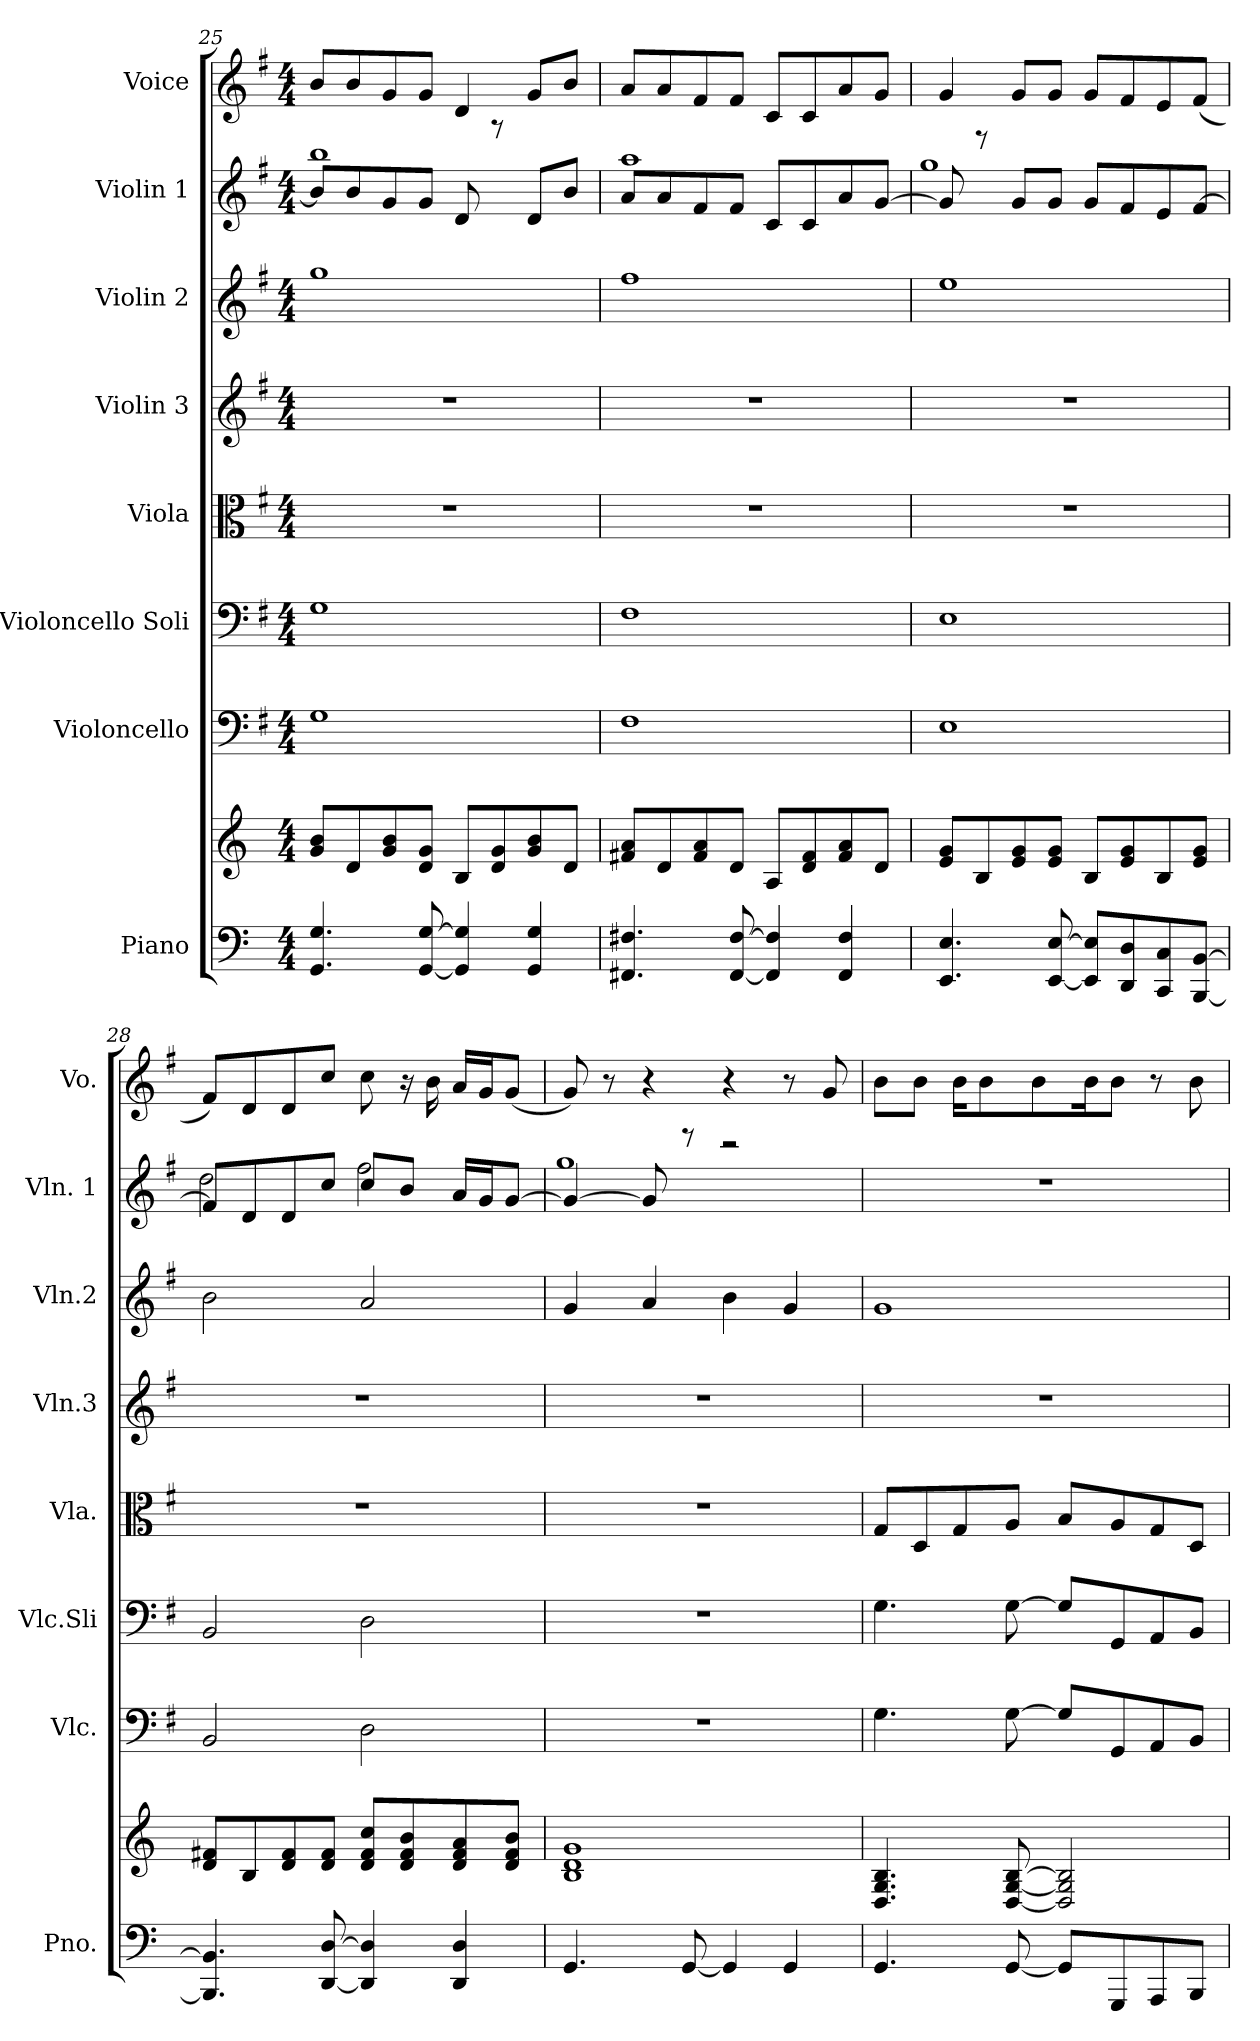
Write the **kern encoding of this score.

**kern	**kern	**kern	**kern	**kern	**kern	**kern	**kern	**kern
*part8	*part8	*part7	*part6	*part5	*part4	*part3	*part2	*part1
*staff9	*staff8	*staff7	*staff6	*staff5	*staff4	*staff3	*staff2	*staff1
*I"Piano	*	*I"Violoncello	*I"Violoncello Soli	*I"Viola	*I"Violin 3	*I"Violin 2	*I"Violin 1	*I"Voice
*I'Pno.	*	*I'Vlc.	*I'Vlc.Sli	*I'Vla.	*I'Vln.3	*I'Vln.2	*I'Vln. 1	*I'Vo.
*clefF4	*clefG2	*clefF4	*clefF4	*clefC3	*clefG2	*clefG2	*clefG2	*clefG2
*k[]	*k[]	*k[f#]	*k[f#]	*k[f#]	*k[f#]	*k[f#]	*k[f#]	*k[f#]
*M4/4	*M4/4	*M4/4	*M4/4	*M4/4	*M4/4	*M4/4	*M4/4	*M4/4
=25	=25	=25	=25	=25	=25	=25	=25	=25
*	*	*	*	*	*	*	*^	*
4.GG/ 4.G/	8g/ 8b/L	1G	1G	1r	1r	1gg	8b/L]	1bb	8b/L
.	8d/	.	.	.	.	.	8b/	.	8b/
.	8g/ 8b/	.	.	.	.	.	8g/	.	8g/
[8GG/ [8G/	8d/ 8g/J	.	.	.	.	.	8g/J	.	8g/J
4GG/] 4G/]	8B/L	.	.	.	.	.	8d/	.	4d/
.	8d/ 8g/	.	.	.	.	.	8r	.	.
4GG/ 4G/	8g/ 8b/	.	.	.	.	.	8d/L	.	8g/L
.	8d/J	.	.	.	.	.	8b/J	.	8b/J
=26	=26	=26	=26	=26	=26	=26	=26	=26	=26
4.FF#X/ 4.F#X/	8f#X/ 8a/L	1F#	1F#	1r	1r	1ff#	8a/L	1aa	8a/L
.	8d/	.	.	.	.	.	8a/	.	8a/
.	8f#/ 8a/	.	.	.	.	.	8f#/	.	8f#/
[8FF#/ [8F#/	8d/J	.	.	.	.	.	8f#/J	.	8f#/J
4FF#/] 4F#/]	8A/L	.	.	.	.	.	8c/L	.	8c/L
.	8d/ 8f#/	.	.	.	.	.	8c/	.	8c/
4FF#/ 4F#/	8f#/ 8a/	.	.	.	.	.	8a/	.	8a/
.	8d/J	.	.	.	.	.	[8g/J	.	8g/J
!!LO:PB:g=z
=27	=27	=27	=27	=27	=27	=27	=27	=27	=27
4.EE/ 4.E/	8e/ 8g/L	1E	1E	1r	1r	1ee	8g/]	1gg	4g/
.	8B/	.	.	.	.	.	8r	.	.
.	8e/ 8g/	.	.	.	.	.	8g/L	.	8g/L
[8EE/ [8E/	8e/ 8g/J	.	.	.	.	.	8g/J	.	8g/J
8EE/] 8E/]L	8B/L	.	.	.	.	.	8g/L	.	8g/L
8DD/ 8D/	8e/ 8g/	.	.	.	.	.	8f#/	.	8f#/
8CC/ 8C/	8B/	.	.	.	.	.	8e/	.	8e/
[8BBB/ [8BB/J	8e/ 8g/J	.	.	.	.	.	[8f#/J	.	(8f#/J
=28	=28	=28	=28	=28	=28	=28	=28	=28	=28
4.BBB/] 4.BB/]	8d/ 8f#X/L	2BB/	2BB/	1r	1r	2b\	8f#/L]	2dd\	8f#/L)
.	8B/	.	.	.	.	.	8d/	.	8d/
.	8d/ 8f#/	.	.	.	.	.	8d/	.	8d/
[8DD/ [8D/	8d/ 8f#/J	.	.	.	.	.	8cc/J	.	8cc/J
4DD/] 4D/]	8d/ 8f#/ 8cc/L	2D\	2D\	.	.	2a/	8cc/L	2ff#\	8cc\
.	8d/ 8f#/ 8b/	.	.	.	.	.	8b/J	.	16r
.	.	.	.	.	.	.	.	.	16b\
4DD/ 4D/	8d/ 8f#/ 8a/	.	.	.	.	.	16a/LL	.	16a/LL
.	.	.	.	.	.	.	16g/J	.	16g/J
.	8d/ 8f#/ 8b/J	.	.	.	.	.	[8g/J	.	(8g/J
=29	=29	=29	=29	=29	=29	=29	=29	=29	=29
4.GG/	1B 1d 1g	1r	1r	1r	1r	4g/	4g/_	1gg	8g/)
.	.	.	.	.	.	.	.	.	8r
.	.	.	.	.	.	4a/	8g/]	.	4r
[8GG/	.	.	.	.	.	.	8r	.	.
4GG/]	.	.	.	.	.	4b\	2r	.	4r
4GG/	.	.	.	.	.	4g/	.	.	8r
.	.	.	.	.	.	.	.	.	8g/
*	*	*	*	*	*	*	*v	*v	*
!!LO:PB:g=z
=30	=30	=30	=30	=30	=30	=30	=30	=30
4.GG/	4.D/ 4.G/ 4.B/	4.G\	4.G\	8G/L	1r	1g	1r	8b\L
.	.	.	.	8D/	.	.	.	8b\J
.	.	.	.	8G/	.	.	.	16b\KL
.	.	.	.	.	.	.	.	8b\
[8GG/	[8D/ [8G/ [8B/	[8G\	[8G\	8A/J	.	.	.	.
.	.	.	.	.	.	.	.	8b\
8GG/L]	2D/] 2G/] 2B/]	8G/L]	8G/L]	8B/L	.	.	.	.
.	.	.	.	.	.	.	.	16b\K
8GGG/	.	8GG/	8GG/	8A/	.	.	.	8b\J
8AAA/	.	8AA/	8AA/	8G/	.	.	.	8r
8BBB/J	.	8BB/J	8BB/J	8D/J	.	.	.	8b\
=	=	=	=	=	=	=	=	=
*-	*-	*-	*-	*-	*-	*-	*-	*-
